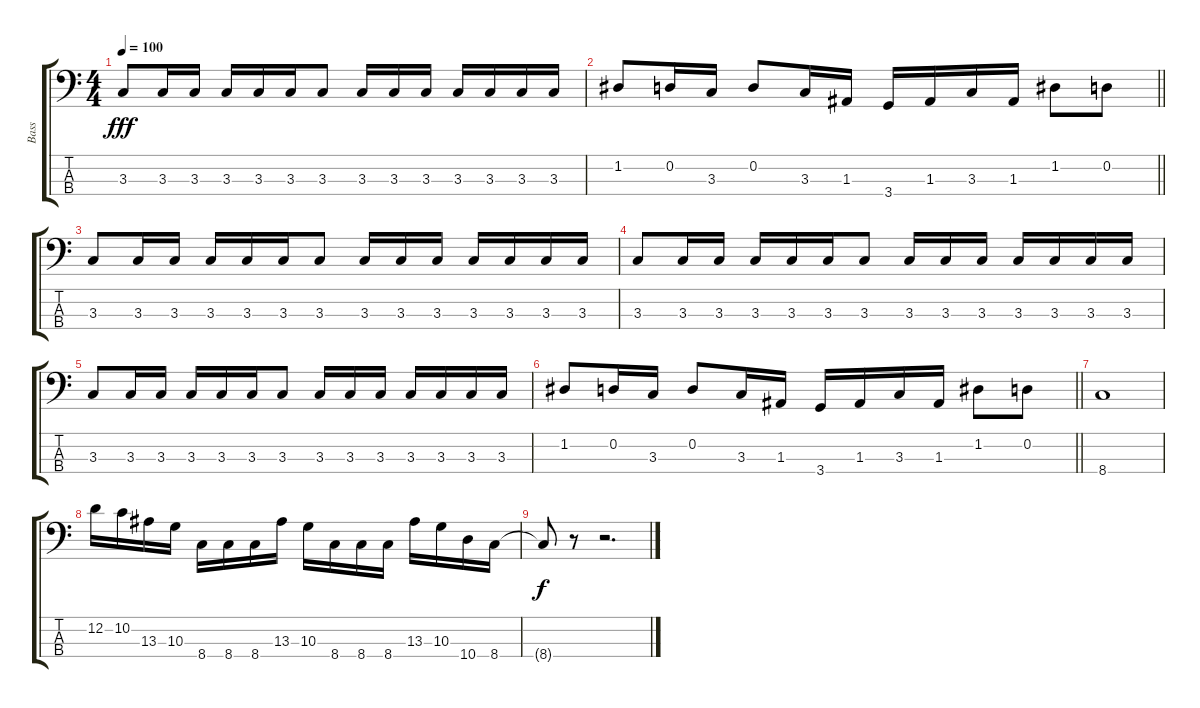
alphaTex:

\track ("Bass" "Bass") {instrument electricbasspick}
\staff {score tabs}
\tuning (G2 D2 A1 E1) {hide}
\ts (4 4)
\tempo 100
\clef f4
\ks c
3.3.8{dy fff} 3.3.16 3.3.16 3.3.16 3.3.16 3.3.16 3.3.8 3.3.16 3.3.16 3.3.16 3.3.16 3.3.16 3.3.16 3.3.16 |
\barLineRight lightlight
1.2.8 0.2.16 3.3.16 0.2.8 3.3.16 1.3.16 3.4.16 1.3.16 3.3.16 1.3.16 1.2.8 0.2.8 |
3.3.8 3.3.16 3.3.16 3.3.16 3.3.16 3.3.16 3.3.8 3.3.16 3.3.16 3.3.16 3.3.16 3.3.16 3.3.16 3.3.16 |
3.3.8 3.3.16 3.3.16 3.3.16 3.3.16 3.3.16 3.3.8 3.3.16 3.3.16 3.3.16 3.3.16 3.3.16 3.3.16 3.3.16 |
3.3.8 3.3.16 3.3.16 3.3.16 3.3.16 3.3.16 3.3.8 3.3.16 3.3.16 3.3.16 3.3.16 3.3.16 3.3.16 3.3.16 |
\barLineRight lightlight
1.2.8 0.2.16 3.3.16 0.2.8 3.3.16 1.3.16 3.4.16 1.3.16 3.3.16 1.3.16 1.2.8 0.2.8 |
8.4.1 |
12.2.16 10.2.16 13.3.16 10.3.16 8.4.16 8.4.16 8.4.16 13.3.16 10.3.16 8.4.16 8.4.16 8.4.16 13.3.16 10.3.16 10.4.16 8.4.16 |
8.4{t}.8{dy f} r.8 r.2{d}
